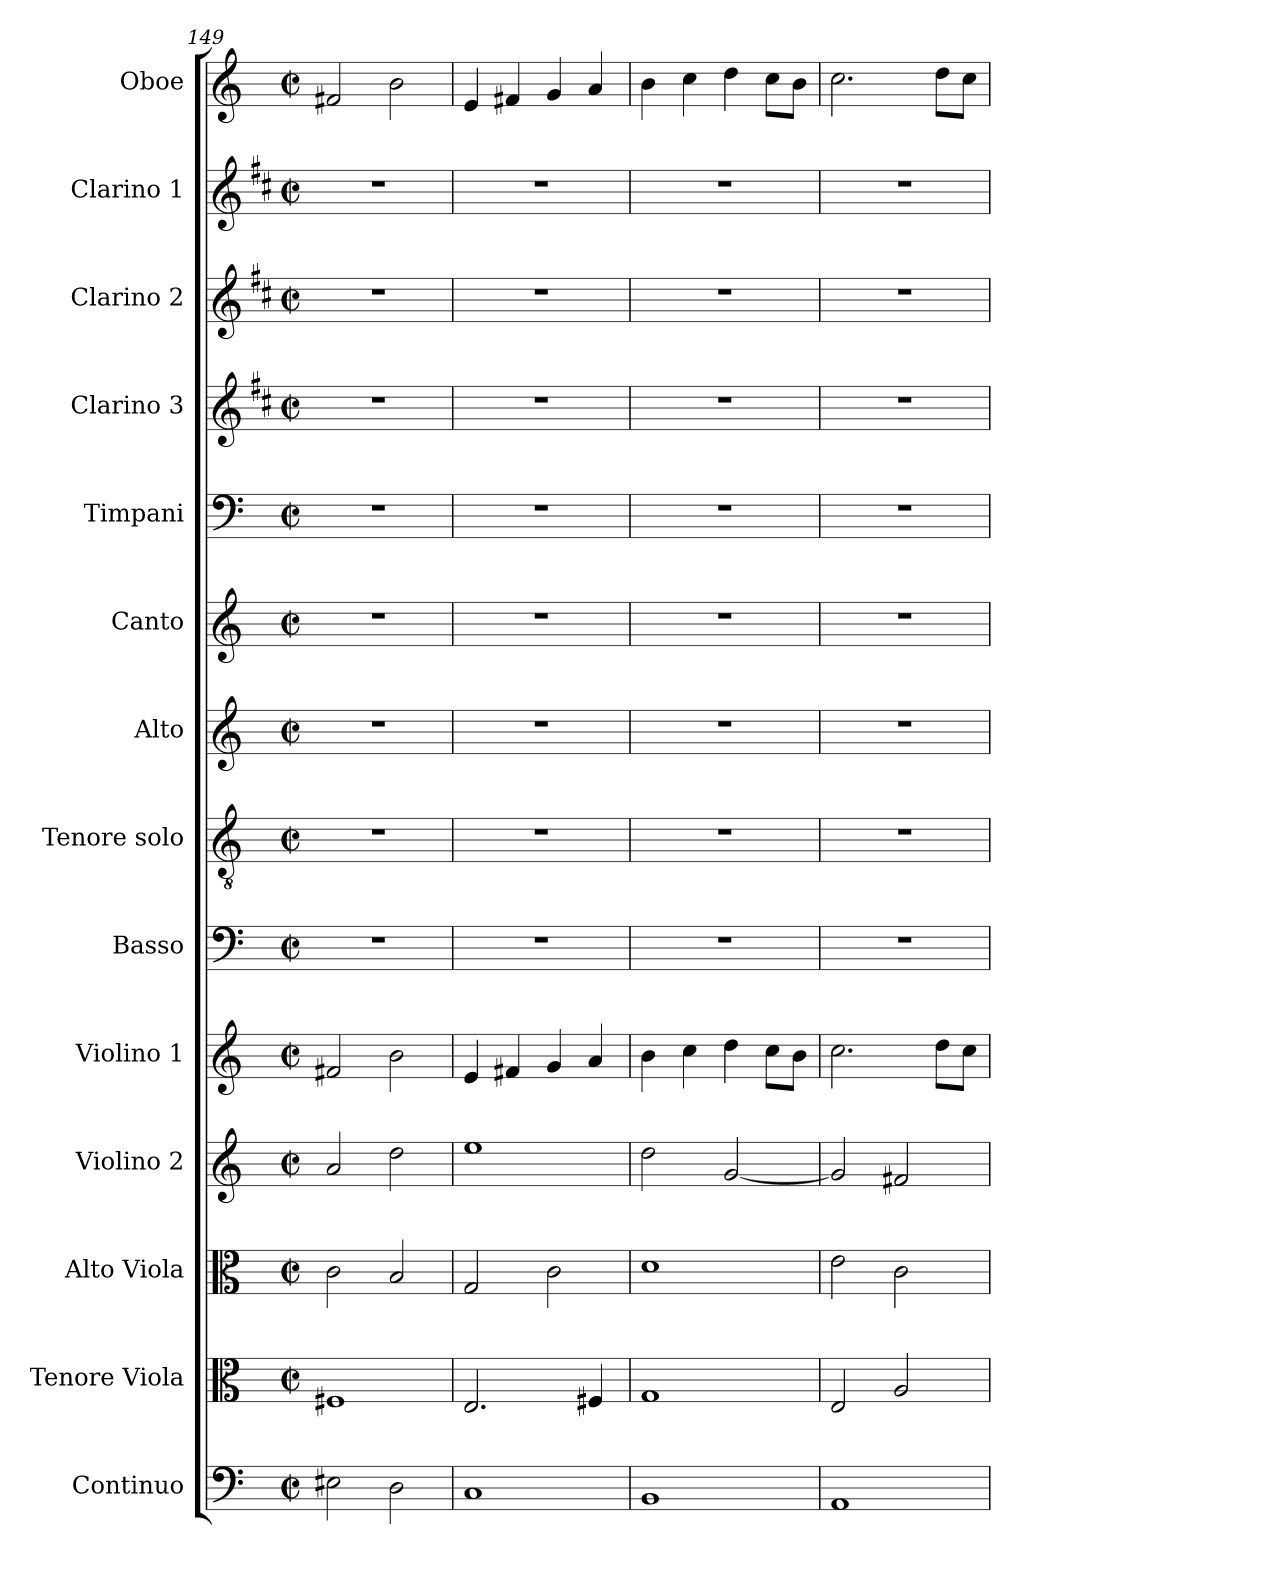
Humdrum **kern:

**kern	**kern	**kern	**kern	**kern	**kern	**kern	**kern	**kern	**kern	**kern	**kern	**kern	**kern
*part14	*part13	*part12	*part11	*part10	*part9	*part8	*part7	*part6	*part5	*part4	*part3	*part2	*part1
*staff14	*staff13	*staff12	*staff11	*staff10	*staff9	*staff8	*staff7	*staff6	*staff5	*staff4	*staff3	*staff2	*staff1
*I"Continuo	*I"Tenore Viola	*I"Alto Viola	*I"Violino 2	*I"Violino 1	*I"Basso	*I"Tenore solo	*I"Alto	*I"Canto	*I"Timpani	*I"Clarino 3	*I"Clarino 2	*I"Clarino 1	*I"Oboe
*I'Continuo	*I'Tenore Viola	*I'Alto Viola	*I'Violino 2	*I'Violino 1	*I'Basso	*I'Tenore	*I'Alto	*I'Canto	*I'Timpani	*I'Clarino 3	*I'Clarino 2	*I'Clarino 1	*I'Oboe
*clefF4	*clefC3	*clefC3	*clefG2	*clefG2	*clefF4	*clefGv2	*clefG2	*clefG2	*clefF4	*clefG2	*clefG2	*clefG2	*clefG2
*	*	*	*	*	*	*	*	*	*	*ITrd1c2	*ITrd1c2	*ITrd1c2	*
*k[]	*k[]	*k[]	*k[]	*k[]	*k[]	*k[]	*k[]	*k[]	*k[]	*k[]	*k[]	*k[]	*k[]
*C:	*C:	*C:	*C:	*C:	*C:	*C:	*C:	*C:	*C:	*C:	*C:	*C:	*C:
*M2/2	*M2/2	*M2/2	*M2/2	*M2/2	*M2/2	*M2/2	*M2/2	*M2/2	*M2/2	*M2/2	*M2/2	*M2/2	*M2/2
*met(c|)	*met(c|)	*met(c|)	*met(c|)	*met(c|)	*met(c|)	*met(c|)	*met(c|)	*met(c|)	*met(c|)	*met(c|)	*met(c|)	*met(c|)	*met(c|)
=149	=149	=149	=149	=149	=149	=149	=149	=149	=149	=149	=149	=149	=149
2E#\	1F#X	2c\	2a/	2f#X/	1r	1r	1r	1r	1r	1r	1r	1r	2f#X/
2D\	.	2B/	2dd\	2b\	.	.	.	.	.	.	.	.	2b\
=150	=150	=150	=150	=150	=150	=150	=150	=150	=150	=150	=150	=150	=150
1C	2.E/	2G/	1ee	4e/	1r	1r	1r	1r	1r	1r	1r	1r	4e/
.	.	.	.	4f#X/	.	.	.	.	.	.	.	.	4f#X/
.	.	2c\	.	4g/	.	.	.	.	.	.	.	.	4g/
.	4F#X/	.	.	4a/	.	.	.	.	.	.	.	.	4a/
=151	=151	=151	=151	=151	=151	=151	=151	=151	=151	=151	=151	=151	=151
1BB	1G	1d	2dd\	4b\	1r	1r	1r	1r	1r	1r	1r	1r	4b\
.	.	.	.	4cc\	.	.	.	.	.	.	.	.	4cc\
.	.	.	[<2g/	4dd\	.	.	.	.	.	.	.	.	4dd\
.	.	.	.	8cc\L	.	.	.	.	.	.	.	.	8cc\L
.	.	.	.	8b\J	.	.	.	.	.	.	.	.	8b\J
=152	=152	=152	=152	=152	=152	=152	=152	=152	=152	=152	=152	=152	=152
1AA	2E/	2e\	2g/]	2.cc\	1r	1r	1r	1r	1r	1r	1r	1r	2.cc\
.	2A/	2c\	2f#X/	.	.	.	.	.	.	.	.	.	.
.	.	.	.	8dd\L	.	.	.	.	.	.	.	.	8dd\L
.	.	.	.	8cc\J	.	.	.	.	.	.	.	.	8cc\J
=	=	=	=	=	=	=	=	=	=	=	=	=	=
*-	*-	*-	*-	*-	*-	*-	*-	*-	*-	*-	*-	*-	*-
